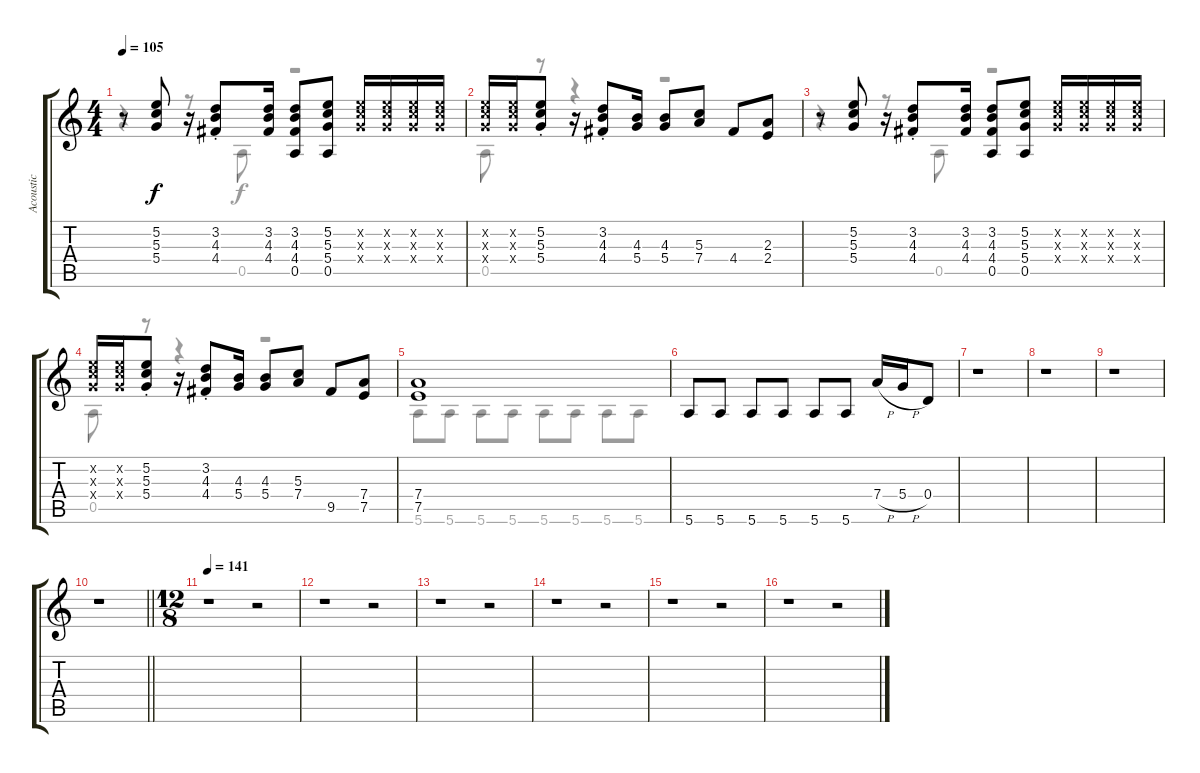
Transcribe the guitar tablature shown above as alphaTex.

\track ("Acoustic" "Acoustic") {instrument acousticguitarsteel}
\staff {score tabs}
\tuning (E4 B3 G3 D3 A2 E2) {hide}
\voice
\ts (4 4)
\tempo 105
\clef g2
\ks c
r.8{dy f} (5.2 5.3 5.4).8 r.16 (3.2{st} 4.3{st} 4.4{st}).8 (3.2 4.3 4.4).16 (3.2 4.3 4.4 0.5).8 (5.2 5.3 5.4 0.5).8 (5.2{x} 5.3{x} 5.4{x}).16 (5.2{x} 5.3{x} 5.4{x}).16 (5.2{x} 5.3{x} 5.4{x}).16 (5.2{x} 5.3{x} 5.4{x}).16 |
(5.2{x} 5.3{x} 5.4{x}).16 (5.2{x} 5.3{x} 5.4{x}).16 (5.2{st} 5.3{st} 5.4{st}).8 r.16 (3.2{st} 4.3{st} 4.4{st}).8 (4.3 5.4).16 (4.3 5.4).8 (5.3 7.4).8 4.4.8 (2.3 2.4).8 |
r.8 (5.2 5.3 5.4).8 r.16 (3.2{st} 4.3{st} 4.4{st}).8 (3.2 4.3 4.4).16 (3.2 4.3 4.4 0.5).8 (5.2 5.3 5.4 0.5).8 (5.2{x} 5.3{x} 5.4{x}).16 (5.2{x} 5.3{x} 5.4{x}).16 (5.2{x} 5.3{x} 5.4{x}).16 (5.2{x} 5.3{x} 5.4{x}).16 |
(5.2{x} 5.3{x} 5.4{x}).16 (5.2{x} 5.3{x} 5.4{x}).16 (5.2{st} 5.3{st} 5.4{st}).8 r.16 (3.2{st} 4.3{st} 4.4{st}).8 (4.3 5.4).16 (4.3 5.4).8 (5.3 7.4).8 9.5.8 (7.4 7.5).8 |
(7.4 7.5).1 |
5.6.8 5.6.8 5.6.8 5.6.8 5.6.8 5.6.8 7.4{h}.16 5.4{h}.16 0.4.8 |
r.1 |
r.1 |
r.1 |
\barLineRight lightlight
r.1 |
\ts (12 8)
\tempo 141
r.1 r.2 |
r.1 r.2 |
r.1 r.2 |
r.1 r.2 |
r.1 r.2 |
r.1 r.2
\voice
\clef g2
\ottava regular
\simile none
\ks c
r.4{dy f} r.8 0.5.8 r.2 |
0.5.8 r.8 r.4 r.2 |
r.4 r.8 0.5.8 r.2 |
0.5.8 r.8 r.4 r.2 |
5.6.8 5.6.8 5.6.8 5.6.8 5.6.8 5.6.8 5.6.8 5.6.8 |
|
|
|
|
\barLineRight lightlight
|
|
|
|
|
|
